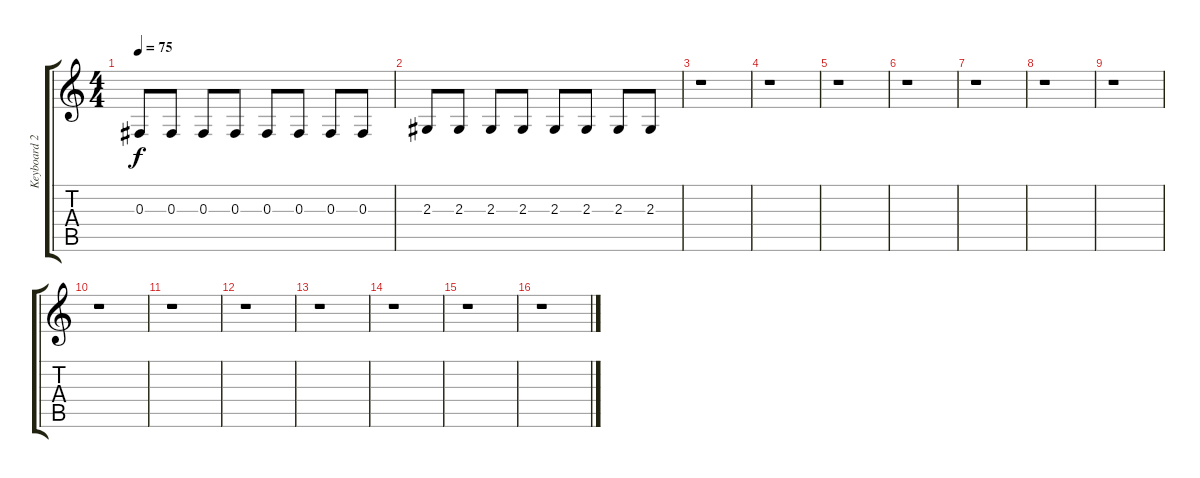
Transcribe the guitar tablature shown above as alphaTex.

\track ("Keyboard 2" "Keyboard 2") {instrument stringensemble1}
\staff {score tabs}
\tuning (Eb4 Bb3 Gb3 Db3 Ab2 Eb2) {hide}
\ts (4 4)
\tempo 75
\clef g2
\ks c
0.3.8{dy f} 0.3.8 0.3.8 0.3.8 0.3.8 0.3.8 0.3.8 0.3.8 |
2.3.8 2.3.8 2.3.8 2.3.8 2.3.8 2.3.8 2.3.8 2.3.8 |
r.1 |
r.1 |
r.1 |
r.1 |
r.1 |
r.1 |
r.1 |
r.1 |
r.1 |
r.1 |
r.1 |
r.1 |
r.1 |
r.1
